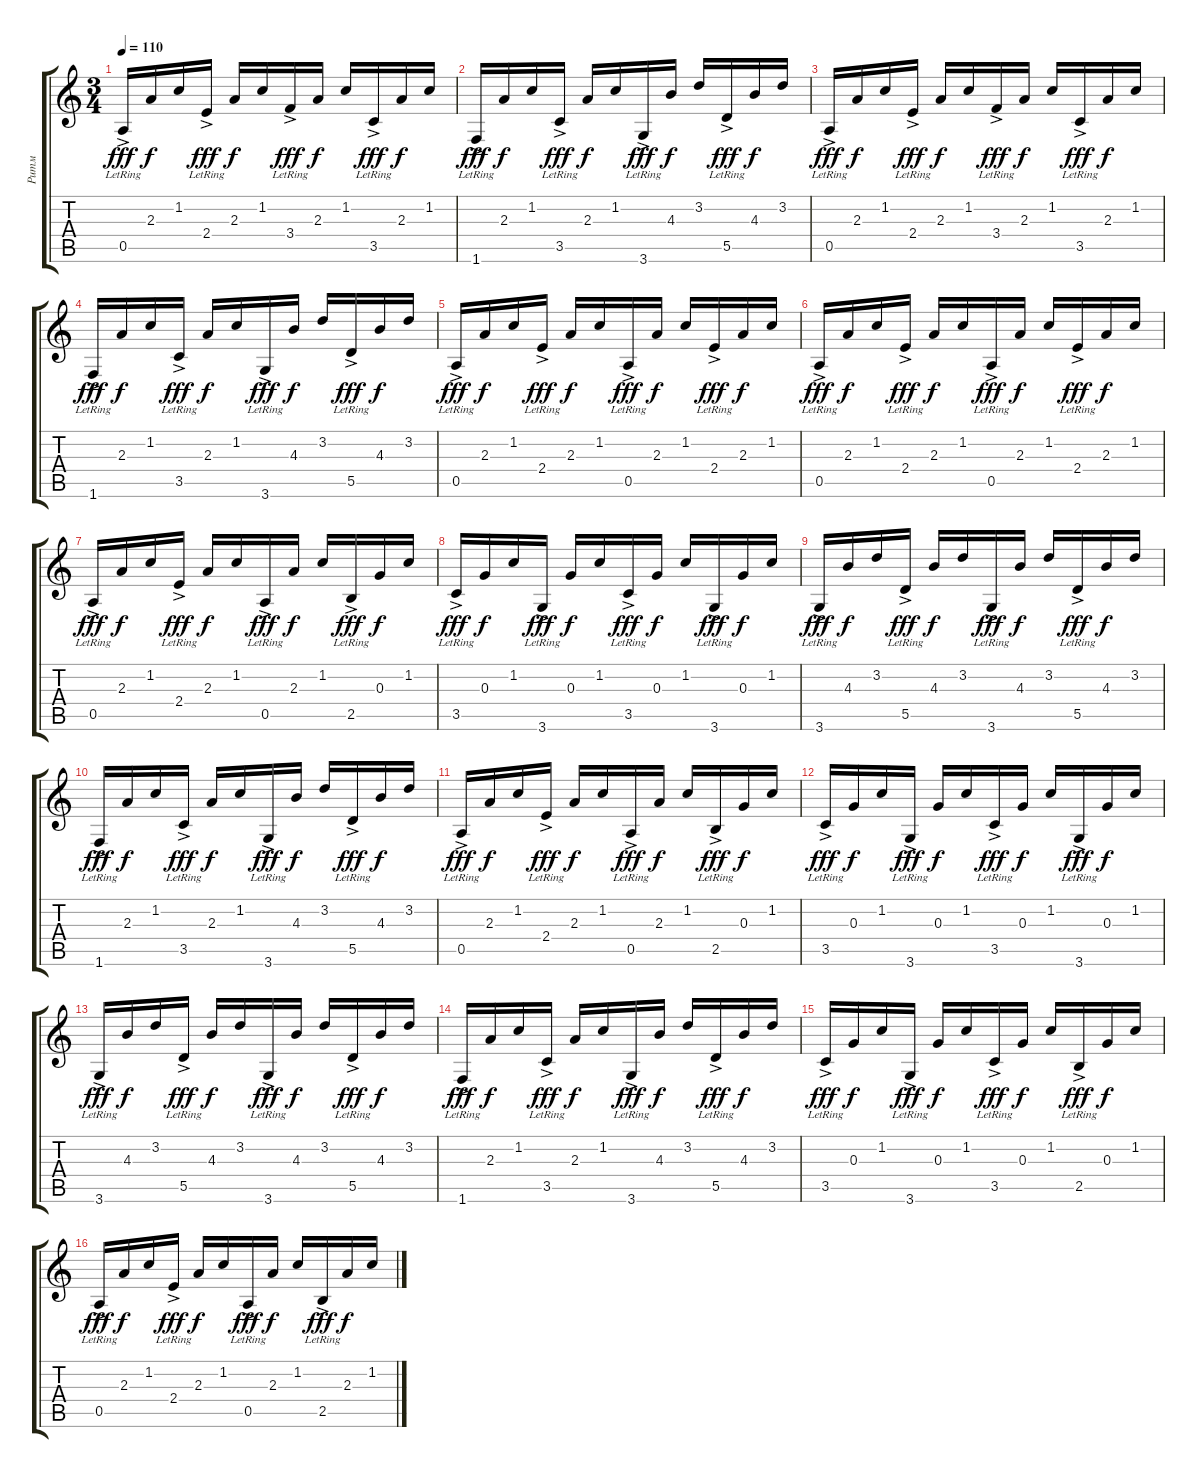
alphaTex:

\track ("Ритм" "Ритм") {instrument acousticguitarnylon}
\staff {score tabs}
\tuning (E4 B3 G3 D3 A2 E2) {hide}
\ts (3 4)
\tempo 110
\clef g2
\ks c
0.5{ac lr}.16{dy fff instrument acousticguitarnylon} 2.3.16{dy f} 1.2.16 2.4{ac lr}.16{dy fff} 2.3.16{dy f} 1.2.16 3.4{ac lr}.16{dy fff} 2.3.16{dy f} 1.2.16 3.5{ac lr}.16{dy fff} 2.3.16{dy f} 1.2.16 |
1.6{ac lr}.16{dy fff} 2.3.16{dy f} 1.2.16 3.5{ac lr}.16{dy fff} 2.3.16{dy f} 1.2.16 3.6{ac lr}.16{dy fff} 4.3.16{dy f} 3.2.16 5.5{ac lr}.16{dy fff} 4.3.16{dy f} 3.2.16 |
0.5{ac lr}.16{dy fff} 2.3.16{dy f} 1.2.16 2.4{ac lr}.16{dy fff} 2.3.16{dy f} 1.2.16 3.4{ac lr}.16{dy fff} 2.3.16{dy f} 1.2.16 3.5{ac lr}.16{dy fff} 2.3.16{dy f} 1.2.16 |
1.6{ac lr}.16{dy fff} 2.3.16{dy f} 1.2.16 3.5{ac lr}.16{dy fff} 2.3.16{dy f} 1.2.16 3.6{ac lr}.16{dy fff} 4.3.16{dy f} 3.2.16 5.5{ac lr}.16{dy fff} 4.3.16{dy f} 3.2.16 |
0.5{ac lr}.16{dy fff} 2.3.16{dy f} 1.2.16 2.4{ac lr}.16{dy fff} 2.3.16{dy f} 1.2.16 0.5{ac lr}.16{dy fff} 2.3.16{dy f} 1.2.16 2.4{ac lr}.16{dy fff} 2.3.16{dy f} 1.2.16 |
0.5{ac lr}.16{dy fff} 2.3.16{dy f} 1.2.16 2.4{ac lr}.16{dy fff} 2.3.16{dy f} 1.2.16 0.5{ac lr}.16{dy fff} 2.3.16{dy f} 1.2.16 2.4{ac lr}.16{dy fff} 2.3.16{dy f} 1.2.16 |
0.5{ac lr}.16{dy fff} 2.3.16{dy f} 1.2.16 2.4{ac lr}.16{dy fff} 2.3.16{dy f} 1.2.16 0.5{ac lr}.16{dy fff} 2.3.16{dy f} 1.2.16 2.5{ac lr}.16{dy fff} 0.3.16{dy f} 1.2.16 |
3.5{ac lr}.16{dy fff} 0.3.16{dy f} 1.2.16 3.6{ac lr}.16{dy fff} 0.3.16{dy f} 1.2.16 3.5{ac lr}.16{dy fff} 0.3.16{dy f} 1.2.16 3.6{ac lr}.16{dy fff} 0.3.16{dy f} 1.2.16 |
3.6{ac lr}.16{dy fff} 4.3.16{dy f} 3.2.16 5.5{ac lr}.16{dy fff} 4.3.16{dy f} 3.2.16 3.6{ac lr}.16{dy fff} 4.3.16{dy f} 3.2.16 5.5{ac lr}.16{dy fff} 4.3.16{dy f} 3.2.16 |
1.6{ac lr}.16{dy fff} 2.3.16{dy f} 1.2.16 3.5{ac lr}.16{dy fff} 2.3.16{dy f} 1.2.16 3.6{ac lr}.16{dy fff} 4.3.16{dy f} 3.2.16 5.5{ac lr}.16{dy fff} 4.3.16{dy f} 3.2.16 |
0.5{ac lr}.16{dy fff} 2.3.16{dy f} 1.2.16 2.4{ac lr}.16{dy fff} 2.3.16{dy f} 1.2.16 0.5{ac lr}.16{dy fff} 2.3.16{dy f} 1.2.16 2.5{ac lr}.16{dy fff} 0.3.16{dy f} 1.2.16 |
3.5{ac lr}.16{dy fff} 0.3.16{dy f} 1.2.16 3.6{ac lr}.16{dy fff} 0.3.16{dy f} 1.2.16 3.5{ac lr}.16{dy fff} 0.3.16{dy f} 1.2.16 3.6{ac lr}.16{dy fff} 0.3.16{dy f} 1.2.16 |
3.6{ac lr}.16{dy fff} 4.3.16{dy f} 3.2.16 5.5{ac lr}.16{dy fff} 4.3.16{dy f} 3.2.16 3.6{ac lr}.16{dy fff} 4.3.16{dy f} 3.2.16 5.5{ac lr}.16{dy fff} 4.3.16{dy f} 3.2.16 |
1.6{ac lr}.16{dy fff} 2.3.16{dy f} 1.2.16 3.5{ac lr}.16{dy fff} 2.3.16{dy f} 1.2.16 3.6{ac lr}.16{dy fff} 4.3.16{dy f} 3.2.16 5.5{ac lr}.16{dy fff} 4.3.16{dy f} 3.2.16 |
3.5{ac lr}.16{dy fff} 0.3.16{dy f} 1.2.16 3.6{ac lr}.16{dy fff} 0.3.16{dy f} 1.2.16 3.5{ac lr}.16{dy fff} 0.3.16{dy f} 1.2.16 2.5{ac lr}.16{dy fff} 0.3.16{dy f} 1.2.16 |
0.5{ac lr}.16{dy fff} 2.3.16{dy f} 1.2.16 2.4{ac lr}.16{dy fff} 2.3.16{dy f} 1.2.16 0.5{ac lr}.16{dy fff} 2.3.16{dy f} 1.2.16 2.5{ac lr}.16{dy fff} 2.3.16{dy f} 1.2.16
